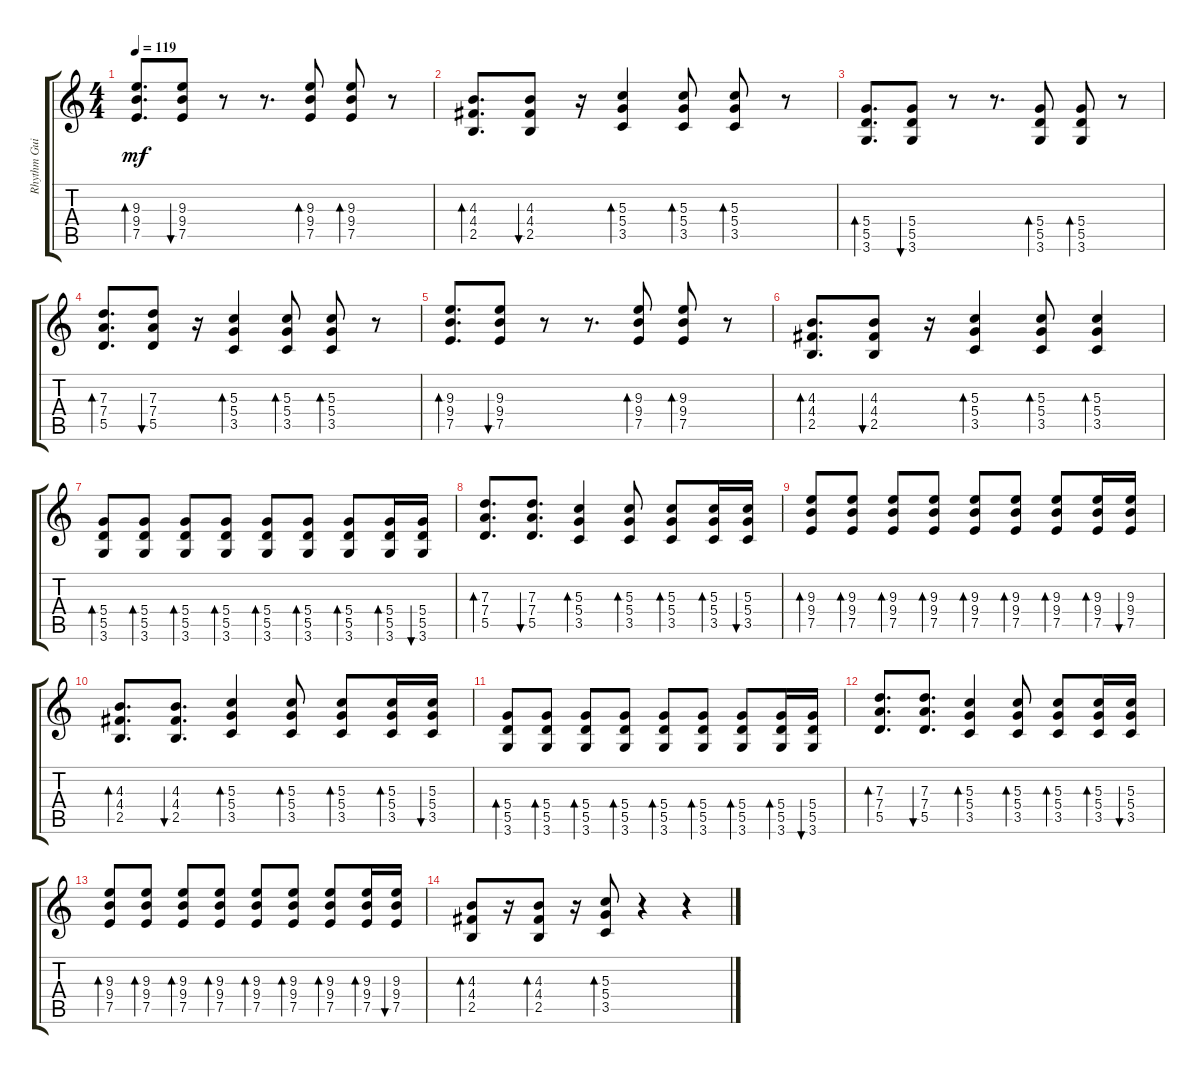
\track ("Rhythm Guitar" "Rhythm Gui") {instrument overdrivenguitar}
\staff {score tabs}
\tuning (E4 B3 G3 D3 A2 E2) {hide}
\ts (4 4)
\tempo 119
\clef g2
\ks c
(9.3 9.4 7.5).8{d bd 30 dy mf} (9.3 9.4 7.5).8{bu 30} r.8 r.8{d} (9.3 9.4 7.5).8{bd 30} (9.3 9.4 7.5).8{bd 30} r.8 |
(4.3 4.4 2.5).8{d bd 30} (4.3 4.4 2.5).8{bu 30} r.16 (5.3 5.4 3.5).4{bd 30} (5.3 5.4 3.5).8{bd 30} (5.3 5.4 3.5).8{bd 30} r.8 |
(5.4 5.5 3.6).8{d bd 30} (5.4 5.5 3.6).8{bu 30} r.8 r.8{d} (5.4 5.5 3.6).8{bd 30} (5.4 5.5 3.6).8{bd 30} r.8 |
(7.3 7.4 5.5).8{d bd 30} (7.3 7.4 5.5).8{bu 30} r.16 (5.3 5.4 3.5).4{bd 30} (5.3 5.4 3.5).8{bd 30} (5.3 5.4 3.5).8{bd 30} r.8 |
(9.3 9.4 7.5).8{d bd 30} (9.3 9.4 7.5).8{bu 30} r.8 r.8{d} (9.3 9.4 7.5).8{bd 30} (9.3 9.4 7.5).8{bd 30} r.8 |
(4.3 4.4 2.5).8{d bd 30} (4.3 4.4 2.5).8{bu 30} r.16 (5.3 5.4 3.5).4{bd 30} (5.3 5.4 3.5).8{bd 30} (5.3 5.4 3.5).4{bd 30} |
(5.4 5.5 3.6).8{bd 30} (5.4 5.5 3.6).8{bd 30} (5.4 5.5 3.6).8{bd 30} (5.4 5.5 3.6).8{bd 30} (5.4 5.5 3.6).8{bd 30} (5.4 5.5 3.6).8{bd 30} (5.4 5.5 3.6).8{bd 30} (5.4 5.5 3.6).16{bd 30} (5.4 5.5 3.6).16{bu 30} |
(7.3 7.4 5.5).8{d bd 30} (7.3 7.4 5.5).8{d bu 30} (5.3 5.4 3.5).4{bd 30} (5.3 5.4 3.5).8{bd 30} (5.3 5.4 3.5).8{bd 30} (5.3 5.4 3.5).16{bd 30} (5.3 5.4 3.5).16{bu 30} |
(9.3 9.4 7.5).8{bd 30} (9.3 9.4 7.5).8{bd 30} (9.3 9.4 7.5).8{bd 30} (9.3 9.4 7.5).8{bd 30} (9.3 9.4 7.5).8{bd 30} (9.3 9.4 7.5).8{bd 30} (9.3 9.4 7.5).8{bd 30} (9.3 9.4 7.5).16{bd 30} (9.3 9.4 7.5).16{bu 30} |
(4.3 4.4 2.5).8{d bd 30} (4.3 4.4 2.5).8{d bu 30} (5.3 5.4 3.5).4{bd 30} (5.3 5.4 3.5).8{bd 30} (5.3 5.4 3.5).8{bd 30} (5.3 5.4 3.5).16{bd 30} (5.3 5.4 3.5).16{bu 30} |
(5.4 5.5 3.6).8{bd 30} (5.4 5.5 3.6).8{bd 30} (5.4 5.5 3.6).8{bd 30} (5.4 5.5 3.6).8{bd 30} (5.4 5.5 3.6).8{bd 30} (5.4 5.5 3.6).8{bd 30} (5.4 5.5 3.6).8{bd 30} (5.4 5.5 3.6).16{bd 30} (5.4 5.5 3.6).16{bu 30} |
(7.3 7.4 5.5).8{d bd 30} (7.3 7.4 5.5).8{d bu 30} (5.3 5.4 3.5).4{bd 30} (5.3 5.4 3.5).8{bd 30} (5.3 5.4 3.5).8{bd 30} (5.3 5.4 3.5).16{bd 30} (5.3 5.4 3.5).16{bu 30} |
(9.3 9.4 7.5).8{bd 30} (9.3 9.4 7.5).8{bd 30} (9.3 9.4 7.5).8{bd 30} (9.3 9.4 7.5).8{bd 30} (9.3 9.4 7.5).8{bd 30} (9.3 9.4 7.5).8{bd 30} (9.3 9.4 7.5).8{bd 30} (9.3 9.4 7.5).16{bd 30} (9.3 9.4 7.5).16{bu 30} |
(4.3 4.4 2.5).8{bd 30} r.16 (4.3 4.4 2.5).8{bd 30} r.16 (5.3 5.4 3.5).8{bd 30} r.4 r.4
